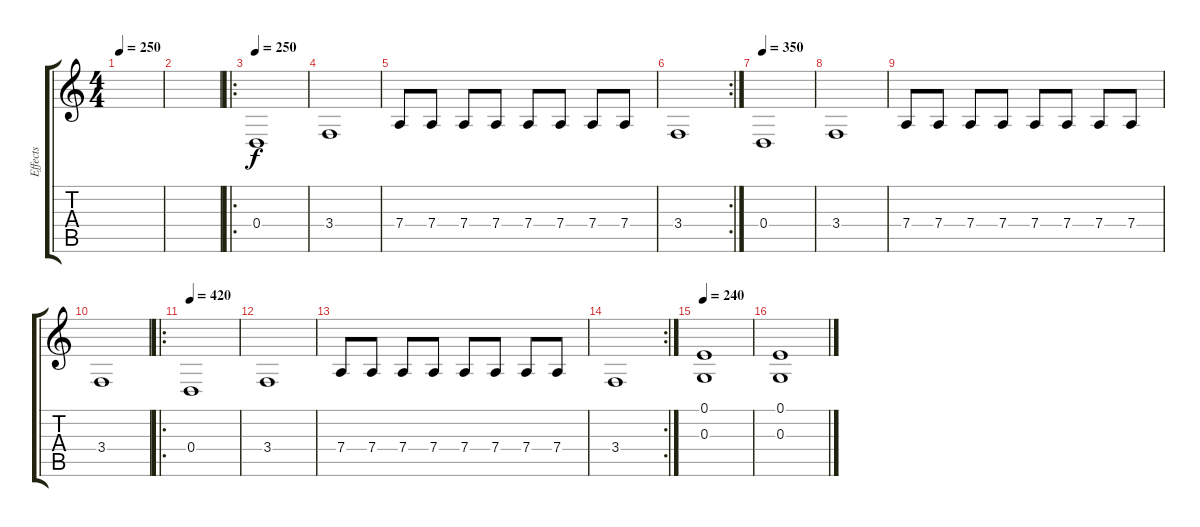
\track ("Effects" "Effects") {instrument fx2soundtrack}
\staff {score tabs}
\tuning (E4 B3 G3 D3 A2 E2) {hide}
\ts (4 4)
\tempo 250
\clef g2
\ks c
|
|
\ro
\tempo 250
0.4.1 |
3.4.1 |
7.4.8 7.4.8 7.4.8 7.4.8 7.4.8 7.4.8 7.4.8 7.4.8 |
\rc 2
3.4.1 |
\tempo 350
0.4.1 |
3.4.1 |
7.4.8 7.4.8 7.4.8 7.4.8 7.4.8 7.4.8 7.4.8 7.4.8 |
3.4.1 |
\ro
\tempo 420
0.4.1 |
3.4.1 |
7.4.8 7.4.8 7.4.8 7.4.8 7.4.8 7.4.8 7.4.8 7.4.8 |
\rc 2
3.4.1 |
\tempo 240
(0.1 0.3).1 |
(0.1 0.3).1
